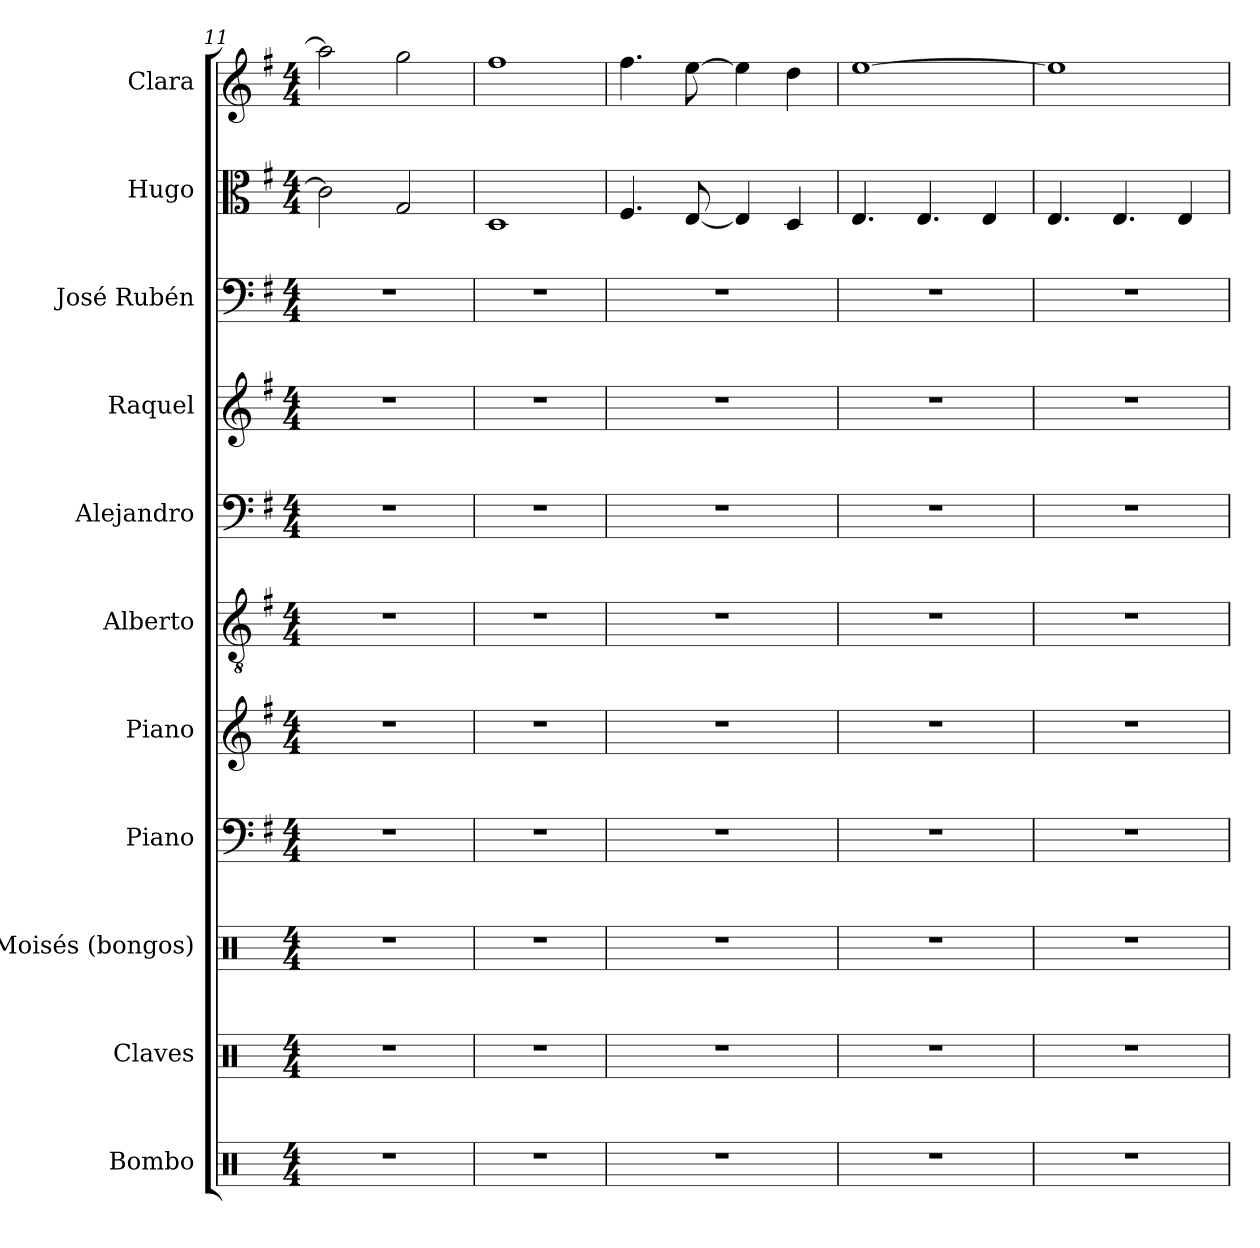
**kern	**kern	**kern	**kern	**kern	**kern	**kern	**kern	**kern	**kern	**kern
*part11	*part10	*part9	*part8	*part7	*part6	*part5	*part4	*part3	*part2	*part1
*staff11	*staff10	*staff9	*staff8	*staff7	*staff6	*staff5	*staff4	*staff3	*staff2	*staff1
*I"Bombo	*I"Claves	*I"Moisés (bongos)	*I"Piano	*I"Piano	*I"Alberto	*I"Alejandro	*I"Raquel	*I"José Rubén	*I"Hugo	*I"Clara
*I'Bmb.	*I'Clv.	*I'Bo.	*I'Pno.	*I'Pno.	*	*	*	*	*	*
*clefX	*clefX	*clefX	*clefF4	*clefG2	*clefGv2	*clefF4	*clefG2	*clefF4	*clefC3	*clefG2
*k[]	*k[]	*k[]	*k[f#]	*k[f#]	*k[f#]	*k[f#]	*k[f#]	*k[f#]	*k[f#]	*k[f#]
*M4/4	*M4/4	*M4/4	*M4/4	*M4/4	*M4/4	*M4/4	*M4/4	*M4/4	*M4/4	*M4/4
=11	=11	=11	=11	=11	=11	=11	=11	=11	=11	=11
1r	1r	1r	1r	1r	1r	1r	1r	1r	2c\]	2aa\]
.	.	.	.	.	.	.	.	.	2G/	2gg\
!!LO:PB:g=z
=12	=12	=12	=12	=12	=12	=12	=12	=12	=12	=12
1r	1r	1r	1r	1r	1r	1r	1r	1r	1D	1ff#
=13	=13	=13	=13	=13	=13	=13	=13	=13	=13	=13
1r	1r	1r	1r	1r	1r	1r	1r	1r	4.F#/	4.ff#\
.	.	.	.	.	.	.	.	.	[8E/	[8ee\
.	.	.	.	.	.	.	.	.	4E/]	4ee\]
.	.	.	.	.	.	.	.	.	4D/	4dd\
=14	=14	=14	=14	=14	=14	=14	=14	=14	=14	=14
*	*	*	*	*	*	*	*	*	*	*MM125
1r	1r	1r	1r	1r	1r	1r	1r	1r	4.E/	[1ee
.	.	.	.	.	.	.	.	.	4.E/	.
.	.	.	.	.	.	.	.	.	4E/	.
=15	=15	=15	=15	=15	=15	=15	=15	=15	=15	=15
*	*	*	*	*	*	*	*	*	*	*MM130
1r	1r	1r	1r	1r	1r	1r	1r	1r	4.E/	1ee]
.	.	.	.	.	.	.	.	.	4.E/	.
.	.	.	.	.	.	.	.	.	4E/	.
=	=	=	=	=	=	=	=	=	=	=
*-	*-	*-	*-	*-	*-	*-	*-	*-	*-	*-
